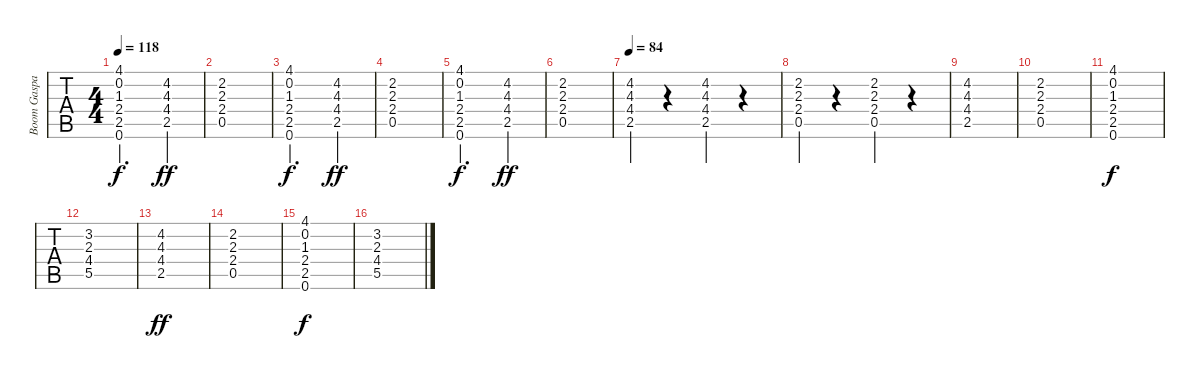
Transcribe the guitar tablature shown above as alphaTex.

\track ("Boom Gaspar" "Boom Gaspa") {instrument brightacousticpiano}
\staff {tabs}
\tuning (E4 B3 G3 D3 A2 E2) {hide}
\ts (4 4)
\tempo 118
\clef g2
\ks c
(4.1 0.2 1.3 2.4 2.5 0.6).2{d dy f} (4.2 4.3 4.4 2.5).4{dy ff} |
(2.2 2.3 2.4 0.5).1 |
(4.1 0.2 1.3 2.4 2.5 0.6).2{d dy f} (4.2 4.3 4.4 2.5).4{dy ff} |
(2.2 2.3 2.4 0.5).1 |
(4.1 0.2 1.3 2.4 2.5 0.6).2{d dy f} (4.2 4.3 4.4 2.5).4{dy ff} |
(2.2 2.3 2.4 0.5).1 |
\tempo 84
(4.2 4.3 4.4 2.5).4 r.4 (4.2 4.3 4.4 2.5).4 r.4 |
(2.2 2.3 2.4 0.5).4 r.4 (2.2 2.3 2.4 0.5).4 r.4 |
(4.2 4.3 4.4 2.5).1 |
(2.2 2.3 2.4 0.5).1 |
(4.1 0.2 1.3 2.4 2.5 0.6).1{dy f} |
(3.2 2.3 4.4 5.5).1 |
(4.2 4.3 4.4 2.5).1{dy ff} |
(2.2 2.3 2.4 0.5).1 |
(4.1 0.2 1.3 2.4 2.5 0.6).1{dy f} |
(3.2 2.3 4.4 5.5).1
